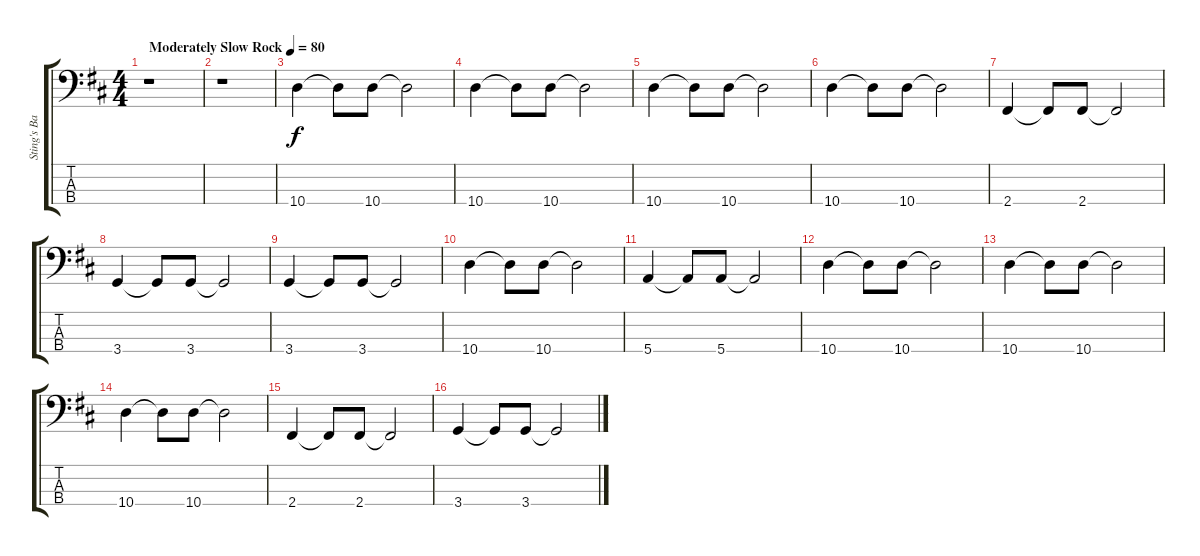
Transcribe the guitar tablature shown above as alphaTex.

\track ("Sting's Bass" "Sting's Ba") {instrument electricbassfinger}
\staff {score tabs}
\tuning (G2 D2 A1 E1) {hide}
\ts (4 4)
\tempo (80 "Moderately Slow Rock")
\clef f4
\ks d
r.1{dy f instrument electricbassfinger} |
r.1 |
10.4.4 10.4{t}.8 10.4.8 10.4{t}.2 |
10.4.4 10.4{t}.8 10.4.8 10.4{t}.2 |
10.4.4 10.4{t}.8 10.4.8 10.4{t}.2 |
10.4.4 10.4{t}.8 10.4.8 10.4{t}.2 |
2.4.4 2.4{t}.8 2.4.8 2.4{t}.2 |
3.4.4 3.4{t}.8 3.4.8 3.4{t}.2 |
3.4.4 3.4{t}.8 3.4.8 3.4{t}.2 |
10.4.4 10.4{t}.8 10.4.8 10.4{t}.2 |
5.4.4 5.4{t}.8 5.4.8 5.4{t}.2 |
10.4.4 10.4{t}.8 10.4.8 10.4{t}.2 |
10.4.4 10.4{t}.8 10.4.8 10.4{t}.2 |
10.4.4 10.4{t}.8 10.4.8 10.4{t}.2 |
2.4.4 2.4{t}.8 2.4.8 2.4{t}.2 |
3.4.4 3.4{t}.8 3.4.8 3.4{t}.2
